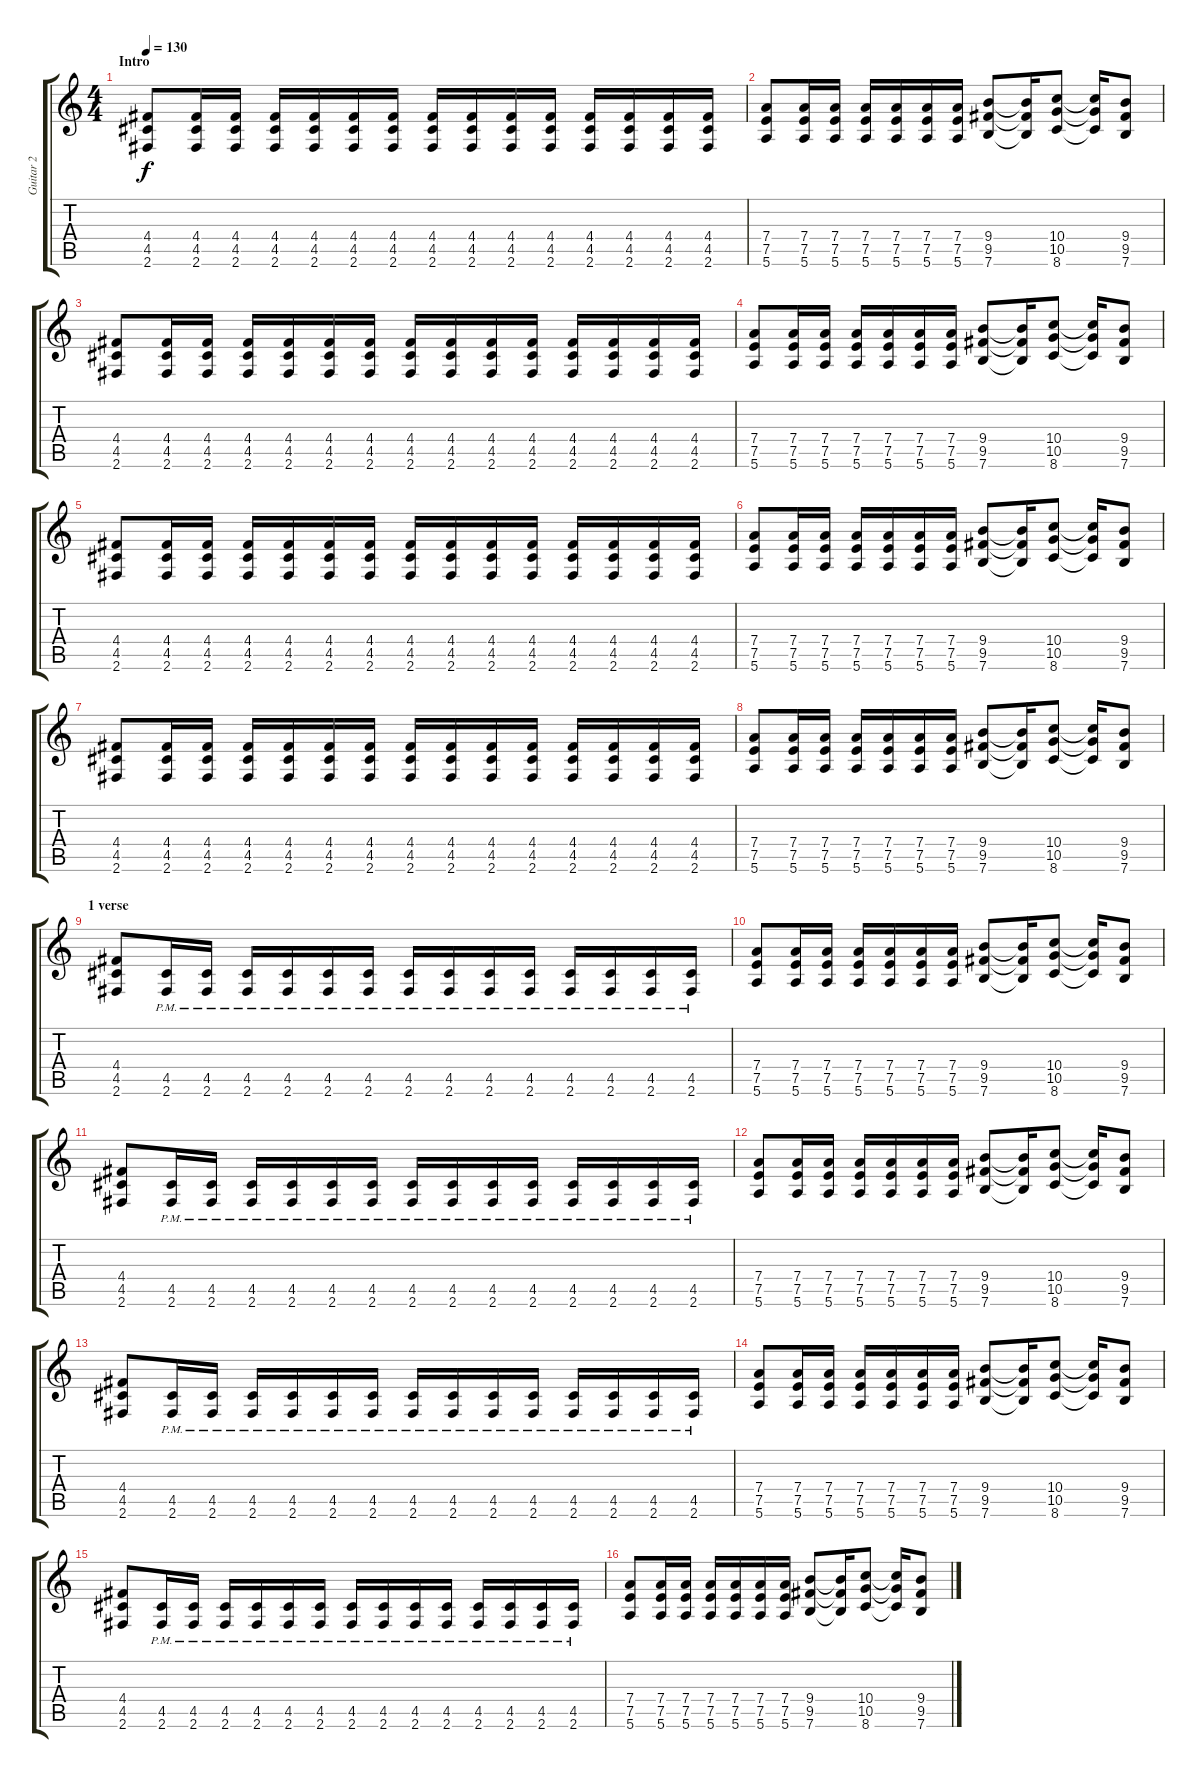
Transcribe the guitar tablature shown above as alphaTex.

\track ("Guitar 2" "Guitar 2") {instrument overdrivenguitar}
\staff {score tabs}
\tuning (E4 B3 G3 D3 A2 E2) {hide}
\ts (4 4)
\section ("" "Intro")
\tempo 130
\clef g2
\ks c
(4.4 4.5 2.6).8{dy f instrument overdrivenguitar} (4.4 4.5 2.6).16 (4.4 4.5 2.6).16 (4.4 4.5 2.6).16 (4.4 4.5 2.6).16 (4.4 4.5 2.6).16 (4.4 4.5 2.6).16 (4.4 4.5 2.6).16 (4.4 4.5 2.6).16 (4.4 4.5 2.6).16 (4.4 4.5 2.6).16 (4.4 4.5 2.6).16 (4.4 4.5 2.6).16 (4.4 4.5 2.6).16 (4.4 4.5 2.6).16 |
(7.4 7.5 5.6).8 (7.4 7.5 5.6).16 (7.4 7.5 5.6).16 (7.4 7.5 5.6).16 (7.4 7.5 5.6).16 (7.4 7.5 5.6).16 (7.4 7.5 5.6).16 (9.4 9.5 7.6).8 (9.4{t} 9.5{t} 7.6{t}).16 (10.4 10.5 8.6).8 (10.4{t} 10.5{t} 8.6{t}).16 (9.4 9.5 7.6).8 |
(4.4 4.5 2.6).8 (4.4 4.5 2.6).16 (4.4 4.5 2.6).16 (4.4 4.5 2.6).16 (4.4 4.5 2.6).16 (4.4 4.5 2.6).16 (4.4 4.5 2.6).16 (4.4 4.5 2.6).16 (4.4 4.5 2.6).16 (4.4 4.5 2.6).16 (4.4 4.5 2.6).16 (4.4 4.5 2.6).16 (4.4 4.5 2.6).16 (4.4 4.5 2.6).16 (4.4 4.5 2.6).16 |
(7.4 7.5 5.6).8 (7.4 7.5 5.6).16 (7.4 7.5 5.6).16 (7.4 7.5 5.6).16 (7.4 7.5 5.6).16 (7.4 7.5 5.6).16 (7.4 7.5 5.6).16 (9.4 9.5 7.6).8 (9.4{t} 9.5{t} 7.6{t}).16 (10.4 10.5 8.6).8 (10.4{t} 10.5{t} 8.6{t}).16 (9.4 9.5 7.6).8 |
(4.4 4.5 2.6).8 (4.4 4.5 2.6).16 (4.4 4.5 2.6).16 (4.4 4.5 2.6).16 (4.4 4.5 2.6).16 (4.4 4.5 2.6).16 (4.4 4.5 2.6).16 (4.4 4.5 2.6).16 (4.4 4.5 2.6).16 (4.4 4.5 2.6).16 (4.4 4.5 2.6).16 (4.4 4.5 2.6).16 (4.4 4.5 2.6).16 (4.4 4.5 2.6).16 (4.4 4.5 2.6).16 |
(7.4 7.5 5.6).8 (7.4 7.5 5.6).16 (7.4 7.5 5.6).16 (7.4 7.5 5.6).16 (7.4 7.5 5.6).16 (7.4 7.5 5.6).16 (7.4 7.5 5.6).16 (9.4 9.5 7.6).8 (9.4{t} 9.5{t} 7.6{t}).16 (10.4 10.5 8.6).8 (10.4{t} 10.5{t} 8.6{t}).16 (9.4 9.5 7.6).8 |
(4.4 4.5 2.6).8 (4.4 4.5 2.6).16 (4.4 4.5 2.6).16 (4.4 4.5 2.6).16 (4.4 4.5 2.6).16 (4.4 4.5 2.6).16 (4.4 4.5 2.6).16 (4.4 4.5 2.6).16 (4.4 4.5 2.6).16 (4.4 4.5 2.6).16 (4.4 4.5 2.6).16 (4.4 4.5 2.6).16 (4.4 4.5 2.6).16 (4.4 4.5 2.6).16 (4.4 4.5 2.6).16 |
(7.4 7.5 5.6).8 (7.4 7.5 5.6).16 (7.4 7.5 5.6).16 (7.4 7.5 5.6).16 (7.4 7.5 5.6).16 (7.4 7.5 5.6).16 (7.4 7.5 5.6).16 (9.4 9.5 7.6).8 (9.4{t} 9.5{t} 7.6{t}).16 (10.4 10.5 8.6).8 (10.4{t} 10.5{t} 8.6{t}).16 (9.4 9.5 7.6).8 |
\section ("" "1 verse")
(4.4 4.5 2.6).8 (4.5{pm} 2.6{pm}).16 (4.5{pm} 2.6{pm}).16 (4.5{pm} 2.6{pm}).16 (4.5{pm} 2.6{pm}).16 (4.5{pm} 2.6{pm}).16 (4.5{pm} 2.6{pm}).16 (4.5{pm} 2.6{pm}).16 (4.5{pm} 2.6{pm}).16 (4.5{pm} 2.6{pm}).16 (4.5{pm} 2.6{pm}).16 (4.5{pm} 2.6{pm}).16 (4.5{pm} 2.6{pm}).16 (4.5{pm} 2.6{pm}).16 (4.5{pm} 2.6{pm}).16 |
(7.4 7.5 5.6).8 (7.4 7.5 5.6).16 (7.4 7.5 5.6).16 (7.4 7.5 5.6).16 (7.4 7.5 5.6).16 (7.4 7.5 5.6).16 (7.4 7.5 5.6).16 (9.4 9.5 7.6).8 (9.4{t} 9.5{t} 7.6{t}).16 (10.4 10.5 8.6).8 (10.4{t} 10.5{t} 8.6{t}).16 (9.4 9.5 7.6).8 |
(4.4 4.5 2.6).8 (4.5{pm} 2.6{pm}).16 (4.5{pm} 2.6{pm}).16 (4.5{pm} 2.6{pm}).16 (4.5{pm} 2.6{pm}).16 (4.5{pm} 2.6{pm}).16 (4.5{pm} 2.6{pm}).16 (4.5{pm} 2.6{pm}).16 (4.5{pm} 2.6{pm}).16 (4.5{pm} 2.6{pm}).16 (4.5{pm} 2.6{pm}).16 (4.5{pm} 2.6{pm}).16 (4.5{pm} 2.6{pm}).16 (4.5{pm} 2.6{pm}).16 (4.5{pm} 2.6{pm}).16 |
(7.4 7.5 5.6).8 (7.4 7.5 5.6).16 (7.4 7.5 5.6).16 (7.4 7.5 5.6).16 (7.4 7.5 5.6).16 (7.4 7.5 5.6).16 (7.4 7.5 5.6).16 (9.4 9.5 7.6).8 (9.4{t} 9.5{t} 7.6{t}).16 (10.4 10.5 8.6).8 (10.4{t} 10.5{t} 8.6{t}).16 (9.4 9.5 7.6).8 |
(4.4 4.5 2.6).8 (4.5{pm} 2.6{pm}).16 (4.5{pm} 2.6{pm}).16 (4.5{pm} 2.6{pm}).16 (4.5{pm} 2.6{pm}).16 (4.5{pm} 2.6{pm}).16 (4.5{pm} 2.6{pm}).16 (4.5{pm} 2.6{pm}).16 (4.5{pm} 2.6{pm}).16 (4.5{pm} 2.6{pm}).16 (4.5{pm} 2.6{pm}).16 (4.5{pm} 2.6{pm}).16 (4.5{pm} 2.6{pm}).16 (4.5{pm} 2.6{pm}).16 (4.5{pm} 2.6{pm}).16 |
(7.4 7.5 5.6).8 (7.4 7.5 5.6).16 (7.4 7.5 5.6).16 (7.4 7.5 5.6).16 (7.4 7.5 5.6).16 (7.4 7.5 5.6).16 (7.4 7.5 5.6).16 (9.4 9.5 7.6).8 (9.4{t} 9.5{t} 7.6{t}).16 (10.4 10.5 8.6).8 (10.4{t} 10.5{t} 8.6{t}).16 (9.4 9.5 7.6).8 |
(4.4 4.5 2.6).8 (4.5{pm} 2.6{pm}).16 (4.5{pm} 2.6{pm}).16 (4.5{pm} 2.6{pm}).16 (4.5{pm} 2.6{pm}).16 (4.5{pm} 2.6{pm}).16 (4.5{pm} 2.6{pm}).16 (4.5{pm} 2.6{pm}).16 (4.5{pm} 2.6{pm}).16 (4.5{pm} 2.6{pm}).16 (4.5{pm} 2.6{pm}).16 (4.5{pm} 2.6{pm}).16 (4.5{pm} 2.6{pm}).16 (4.5{pm} 2.6{pm}).16 (4.5{pm} 2.6{pm}).16 |
(7.4 7.5 5.6).8 (7.4 7.5 5.6).16 (7.4 7.5 5.6).16 (7.4 7.5 5.6).16 (7.4 7.5 5.6).16 (7.4 7.5 5.6).16 (7.4 7.5 5.6).16 (9.4 9.5 7.6).8 (9.4{t} 9.5{t} 7.6{t}).16 (10.4 10.5 8.6).8 (10.4{t} 10.5{t} 8.6{t}).16 (9.4 9.5 7.6).8
